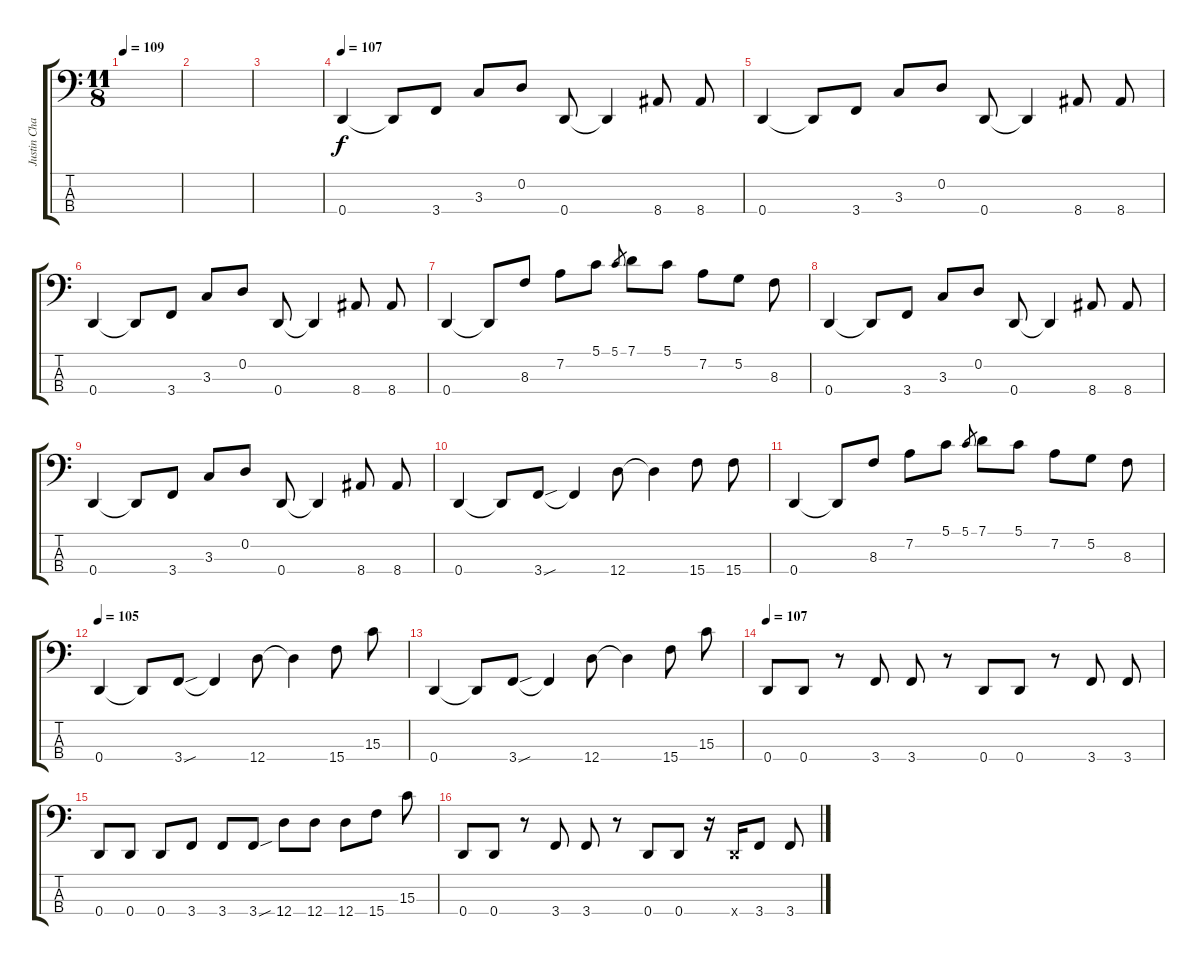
\track ("Justin Chancellor (bass)" "Justin Cha") {instrument electricbasspick}
\staff {score tabs}
\tuning (G2 D2 A1 D1) {hide}
\ts (11 8)
\tempo 109
\clef f4
\ks c
|
|
|
\tempo 107
0.4.4 0.4{t}.8 3.4.8 3.3.8 0.2.8 0.4.8 0.4{t}.4 8.4.8 8.4.8 |
0.4.4 0.4{t}.8 3.4.8 3.3.8 0.2.8 0.4.8 0.4{t}.4 8.4.8 8.4.8 |
0.4.4 0.4{t}.8 3.4.8 3.3.8 0.2.8 0.4.8 0.4{t}.4 8.4.8 8.4.8 |
0.4.4 0.4{t}.8 8.3.8 7.2.8 5.1.8 5.1.8{gr} 7.1.8 5.1.8 7.2.8 5.2.8 8.3.8 |
0.4.4 0.4{t}.8 3.4.8 3.3.8 0.2.8 0.4.8 0.4{t}.4 8.4.8 8.4.8 |
0.4.4 0.4{t}.8 3.4.8 3.3.8 0.2.8 0.4.8 0.4{t}.4 8.4.8 8.4.8 |
0.4.4 0.4{t}.8 3.4{sou}.8 3.4{t}.4 12.4.8 12.4{t}.4 15.4.8 15.4.8 |
0.4.4 0.4{t}.8 8.3.8 7.2.8 5.1.8 5.1.8{gr} 7.1.8 5.1.8 7.2.8 5.2.8 8.3.8 |
\tempo 105
0.4.4 0.4{t}.8 3.4{sou}.8 3.4{t}.4 12.4.8 12.4{t}.4 15.4.8 15.3.8 |
0.4.4 0.4{t}.8 3.4{sou}.8 3.4{t}.4 12.4.8 12.4{t}.4 15.4.8 15.3.8 |
\tempo 107
0.4.8 0.4.8 r.8 3.4.8 3.4.8 r.8 0.4.8 0.4.8 r.8 3.4.8 3.4.8 |
0.4.8 0.4.8 0.4.8 3.4.8 3.4.8 3.4{sou}.8 12.4.8 12.4.8 12.4.8 15.4.8 15.3.8 |
0.4.8 0.4.8 r.8 3.4.8 3.4.8 r.8 0.4.8 0.4.8 r.16 0.4{x}.16 3.4.8 3.4.8
